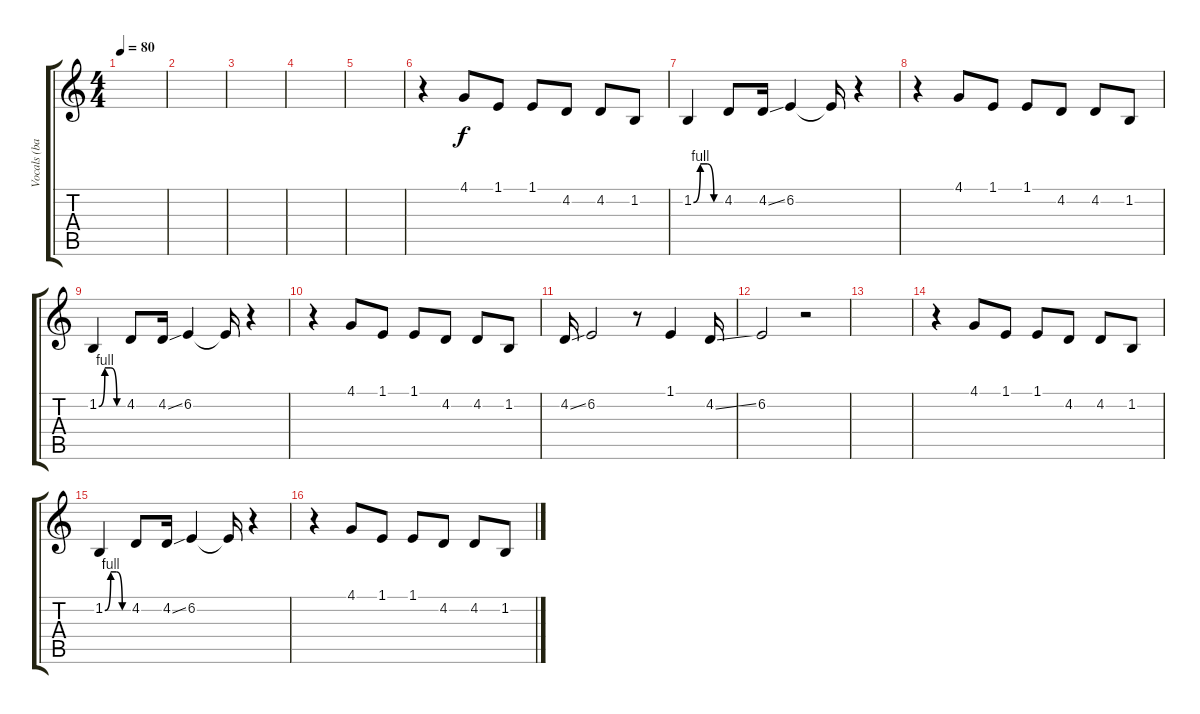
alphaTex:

\track ("Vocals (backup)" "Vocals (ba") {instrument lead2sawtooth}
\staff {score tabs}
\tuning (Eb4 Bb3 Gb3 Db3 Ab2 Eb2) {hide}
\ts (4 4)
\tempo 80
\clef g2
\ks c
|
|
|
|
|
r.4 4.1.8 1.1.8 1.1.8 4.2.8 4.2.8 1.2.8 |
1.2{be (custom 0 0 15 4 30 4 45 0 60 0)}.4 4.2.8 4.2{ss}.16 6.2.4 6.2{t}.16 r.4 |
r.4 4.1.8 1.1.8 1.1.8 4.2.8 4.2.8 1.2.8 |
1.2{be (custom 0 0 15 4 30 4 45 0 60 0)}.4 4.2.8 4.2{ss}.16 6.2.4 6.2{t}.16 r.4 |
r.4 4.1.8 1.1.8 1.1.8 4.2.8 4.2.8 1.2.8 |
4.2{ss}.16 6.2.2 r.8 1.1.4 4.2{ss}.16 |
6.2.2 r.2 |
|
r.4 4.1.8 1.1.8 1.1.8 4.2.8 4.2.8 1.2.8 |
1.2{be (custom 0 0 15 4 30 4 45 0 60 0)}.4 4.2.8 4.2{ss}.16 6.2.4 6.2{t}.16 r.4 |
r.4 4.1.8 1.1.8 1.1.8 4.2.8 4.2.8 1.2.8
